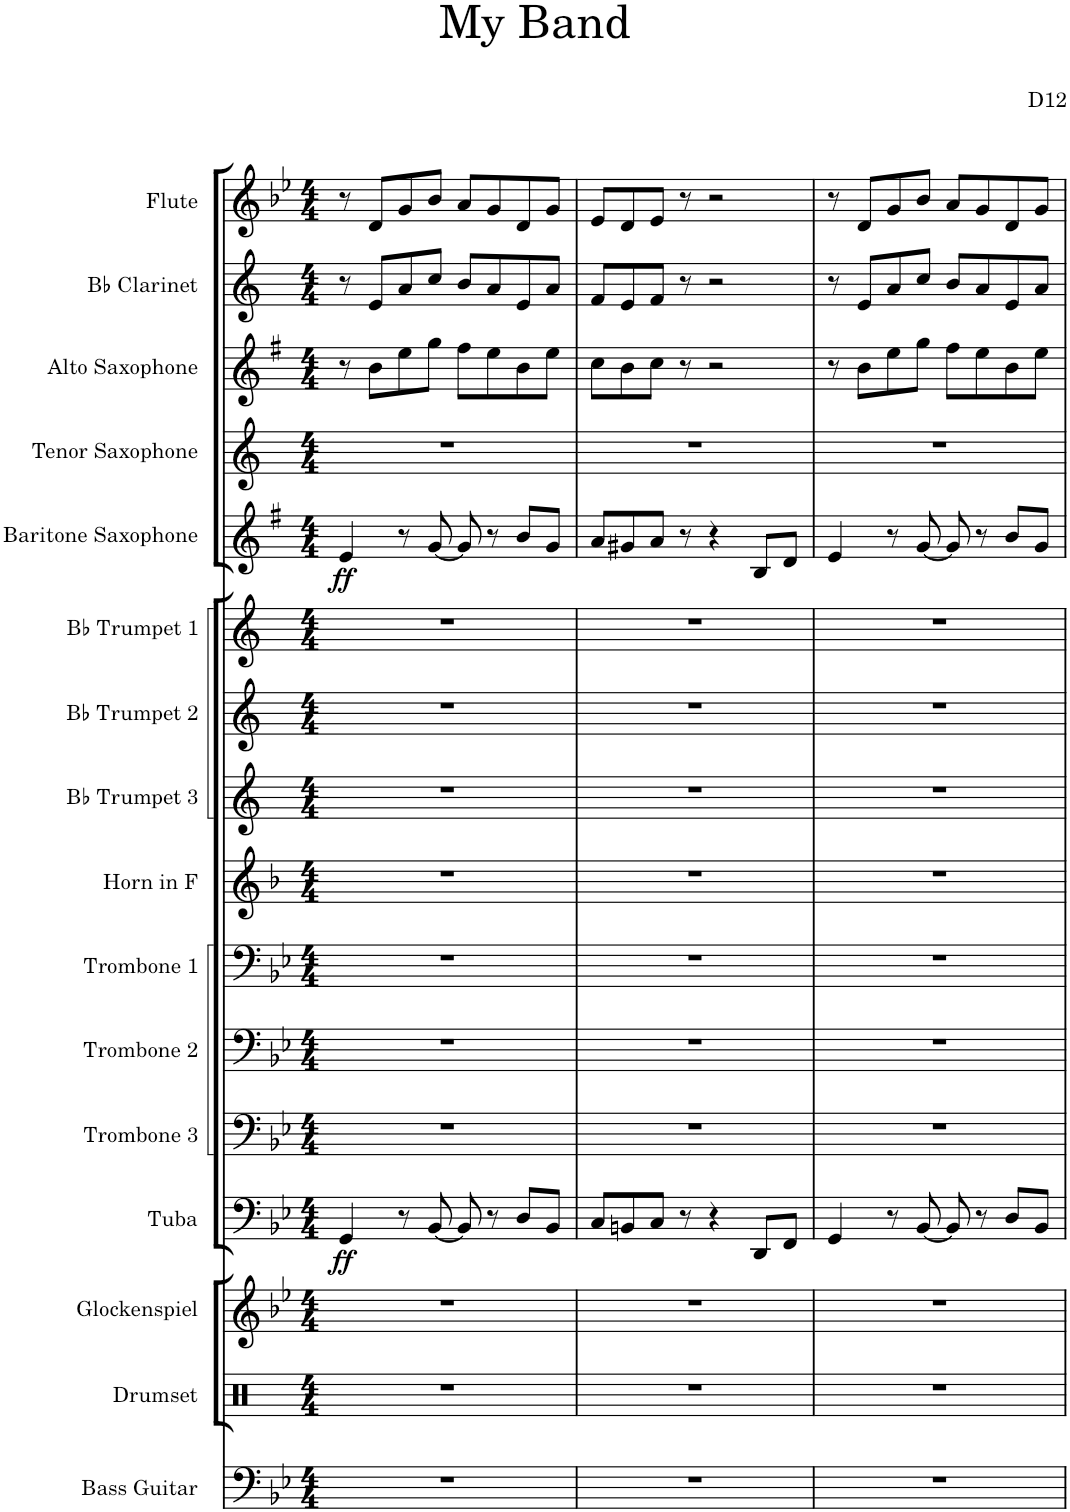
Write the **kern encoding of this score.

**kern	**kern	**kern	**kern	**dynam	**kern	**kern	**kern	**kern	**kern	**kern	**kern	**kern	**dynam	**kern	**kern	**kern	**kern
*part16	*part15	*part14	*part13	*part13	*part12	*part11	*part10	*part9	*part8	*part7	*part6	*part5	*part5	*part4	*part3	*part2	*part1
*staff16	*staff15	*staff14	*staff13	*staff13	*staff12	*staff11	*staff10	*staff9	*staff8	*staff7	*staff6	*staff5	*staff5	*staff4	*staff3	*staff2	*staff1
*I"Bass Guitar	*I"Drumset	*I"Glockenspiel	*I"Tuba	*	*I"Trombone 3	*I"Trombone 2	*I"Trombone 1	*I"Horn in F	*I"Bb Trumpet 3	*I"Bb Trumpet 2	*I"Bb Trumpet 1	*I"Baritone Saxophone	*	*I"Tenor Saxophone	*I"Alto Saxophone	*I"Bb Clarinet	*I"Flute
*I'B. Guit.	*I'D. Set	*I'Glock.	*I'Tba.	*	*I'Tbn. 3	*I'Tbn. 2	*I'Tbn. 1	*	*I'Bb Tpt. 3	*I'Bb Tpt. 2	*I'Bb Tpt. 1	*I'Bar. Sax.	*	*I'T. Sax.	*I'A. Sax.	*I'Bb Cl.	*I'Fl.
*clefF4	*clefX	*clefG2	*clefF4	*	*clefF4	*clefF4	*clefF4	*clefG2	*clefG2	*clefG2	*clefG2	*clefG2	*	*clefG2	*clefG2	*clefG2	*clefG2
*Trd7c12	*	*Trd-14c-24	*	*	*	*	*	*Trd4c7	*Trd1c2	*Trd1c2	*Trd1c2	*Trd12c21	*	*Trd8c14	*Trd5c9	*Trd1c2	*
*k[b-e-]	*k[]	*k[b-e-]	*k[b-e-]	*	*k[b-e-]	*k[b-e-]	*k[b-e-]	*k[b-]	*k[]	*k[]	*k[]	*k[f#]	*	*k[]	*k[f#]	*k[]	*k[b-e-]
*M4/4	*M4/4	*M4/4	*M4/4	*	*M4/4	*M4/4	*M4/4	*M4/4	*M4/4	*M4/4	*M4/4	*M4/4	*	*M4/4	*M4/4	*M4/4	*M4/4
=1	=1	=1	=1	=1	=1	=1	=1	=1	=1	=1	=1	=1	=1	=1	=1	=1	=1
!	!	!	!	!LO:DY:b	!	!	!	!	!	!	!	!	!LO:DY:b	!	!	!	!
1r	1r	1r	4GG/	ff	1r	1r	1r	1r	1r	1r	1r	4e/	ff	1r	8r	8r	8r
.	.	.	.	.	.	.	.	.	.	.	.	.	.	.	8b\L	8e/L	8d/L
.	.	.	8r	.	.	.	.	.	.	.	.	8r	.	.	8ee\	8a/	8g/
.	.	.	[8BB-/	.	.	.	.	.	.	.	.	[8g/	.	.	8gg\J	8cc/J	8b-/J
.	.	.	8BB-/]	.	.	.	.	.	.	.	.	8g/]	.	.	8ff#\L	8b/L	8a/L
.	.	.	8r	.	.	.	.	.	.	.	.	8r	.	.	8ee\	8a/	8g/
.	.	.	8D/L	.	.	.	.	.	.	.	.	8b/L	.	.	8b\	8e/	8d/
.	.	.	8BB-/J	.	.	.	.	.	.	.	.	8g/J	.	.	8ee\J	8a/J	8g/J
=2	=2	=2	=2	=2	=2	=2	=2	=2	=2	=2	=2	=2	=2	=2	=2	=2	=2
1r	1r	1r	8C/L	.	1r	1r	1r	1r	1r	1r	1r	8a/L	.	1r	8cc\L	8f/L	8e-/L
.	.	.	8BBn/	.	.	.	.	.	.	.	.	8g#X/	.	.	8b\	8e/	8d/
.	.	.	8C/J	.	.	.	.	.	.	.	.	8a/J	.	.	8cc\J	8f/J	8e-/J
.	.	.	8r	.	.	.	.	.	.	.	.	8r	.	.	8r	8r	8r
.	.	.	4r	.	.	.	.	.	.	.	.	4r	.	.	2r	2r	2r
.	.	.	8DD/L	.	.	.	.	.	.	.	.	8B/L	.	.	.	.	.
.	.	.	8FF/J	.	.	.	.	.	.	.	.	8d/J	.	.	.	.	.
=3	=3	=3	=3	=3	=3	=3	=3	=3	=3	=3	=3	=3	=3	=3	=3	=3	=3
1r	1r	1r	4GG/	.	1r	1r	1r	1r	1r	1r	1r	4e/	.	1r	8r	8r	8r
.	.	.	.	.	.	.	.	.	.	.	.	.	.	.	8b\L	8e/L	8d/L
.	.	.	8r	.	.	.	.	.	.	.	.	8r	.	.	8ee\	8a/	8g/
.	.	.	[8BB-/	.	.	.	.	.	.	.	.	[8g/	.	.	8gg\J	8cc/J	8b-/J
.	.	.	8BB-/]	.	.	.	.	.	.	.	.	8g/]	.	.	8ff#\L	8b/L	8a/L
.	.	.	8r	.	.	.	.	.	.	.	.	8r	.	.	8ee\	8a/	8g/
.	.	.	8D/L	.	.	.	.	.	.	.	.	8b/L	.	.	8b\	8e/	8d/
.	.	.	8BB-/J	.	.	.	.	.	.	.	.	8g/J	.	.	8ee\J	8a/J	8g/J
=	=	=	=	=	=	=	=	=	=	=	=	=	=	=	=	=	=
*-	*-	*-	*-	*-	*-	*-	*-	*-	*-	*-	*-	*-	*-	*-	*-	*-	*-
